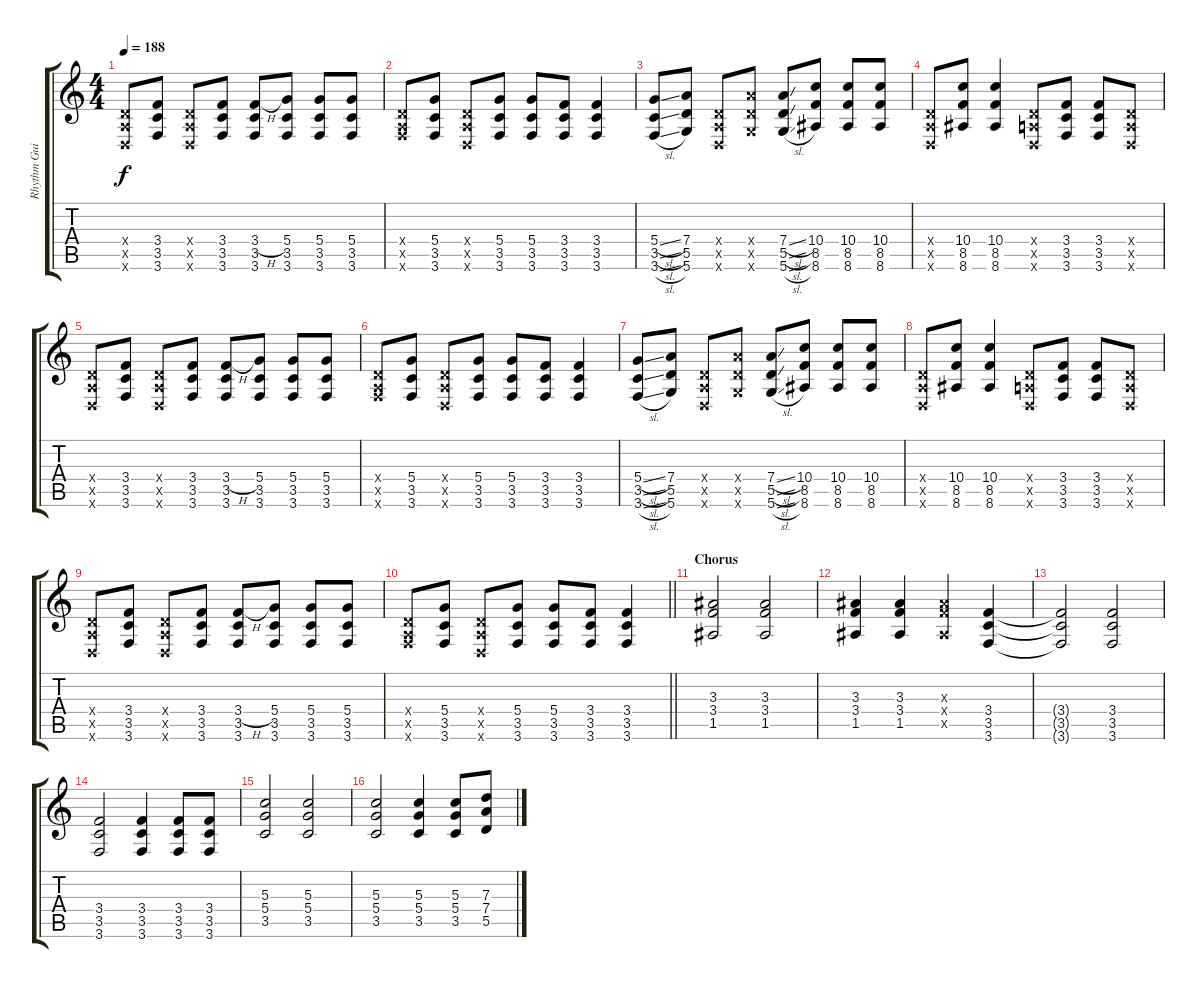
\track ("Rhythm Guitar" "Rhythm Gui") {instrument distortionguitar}
\staff {score tabs}
\tuning (E4 B3 G3 D3 A2 D2) {hide}
\ts (4 4)
\tempo 188
\clef g2
\ks c
(0.4{x} 0.5{x} 0.6{x}).8{dy f} (3.4 3.5 3.6).8 (0.4{x} 0.5{x} 0.6{x}).8 (3.4 3.5 3.6).8 (3.4{h} 3.5 3.6).8 (5.4 3.5 3.6).8 (5.4 3.5 3.6).8 (5.4 3.5 3.6).8 |
(0.4{x} 0.5{x} 3.6{x}).8 (5.4 3.5 3.6).8 (0.4{x} 0.5{x} 0.6{x}).8 (5.4 3.5 3.6).8 (5.4 3.5 3.6).8 (3.4 3.5 3.6).8 (3.4 3.5 3.6).4 |
(5.4{sl} 3.5{sl} 3.6{sl}).8 (7.4 5.5 5.6).8 (0.4{x} 0.5{x} 0.6{x}).8 (7.4{x} 5.5{x} 5.6{x}).8 (7.4{sl} 5.5{sl} 5.6{sl}).8 (10.4 8.5 8.6).8 (10.4 8.5 8.6).8 (10.4 8.5 8.6).8 |
(0.4{x} 0.5{x} 0.6{x}).8 (10.4 8.5 8.6).8 (10.4 8.5 8.6).4 (0.4{x} 0.5{x} 0.6{x}).8 (3.4 3.5 3.6).8 (3.4 3.5 3.6).8 (0.4{x} 0.5{x} 0.6{x}).8 |
(0.4{x} 0.5{x} 0.6{x}).8 (3.4 3.5 3.6).8 (0.4{x} 0.5{x} 0.6{x}).8 (3.4 3.5 3.6).8 (3.4{h} 3.5 3.6).8 (5.4 3.5 3.6).8 (5.4 3.5 3.6).8 (5.4 3.5 3.6).8 |
(0.4{x} 0.5{x} 3.6{x}).8 (5.4 3.5 3.6).8 (0.4{x} 0.5{x} 0.6{x}).8 (5.4 3.5 3.6).8 (5.4 3.5 3.6).8 (3.4 3.5 3.6).8 (3.4 3.5 3.6).4 |
(5.4{sl} 3.5{sl} 3.6{sl}).8 (7.4 5.5 5.6).8 (0.4{x} 0.5{x} 0.6{x}).8 (7.4{x} 5.5{x} 5.6{x}).8 (7.4{sl} 5.5{sl} 5.6{sl}).8 (10.4 8.5 8.6).8 (10.4 8.5 8.6).8 (10.4 8.5 8.6).8 |
(0.4{x} 0.5{x} 0.6{x}).8 (10.4 8.5 8.6).8 (10.4 8.5 8.6).4 (0.4{x} 0.5{x} 0.6{x}).8 (3.4 3.5 3.6).8 (3.4 3.5 3.6).8 (0.4{x} 0.5{x} 0.6{x}).8 |
(0.4{x} 0.5{x} 0.6{x}).8 (3.4 3.5 3.6).8 (0.4{x} 0.5{x} 0.6{x}).8 (3.4 3.5 3.6).8 (3.4{h} 3.5 3.6).8 (5.4 3.5 3.6).8 (5.4 3.5 3.6).8 (5.4 3.5 3.6).8 |
\barLineRight lightlight
(0.4{x} 0.5{x} 3.6{x}).8 (5.4 3.5 3.6).8 (0.4{x} 0.5{x} 0.6{x}).8 (5.4 3.5 3.6).8 (5.4 3.5 3.6).8 (3.4 3.5 3.6).8 (3.4 3.5 3.6).4 |
\section ("" "Chorus")
(3.3 3.4 1.5).2 (3.3 3.4 1.5).2 |
(3.3 3.4 1.5).4 (3.3 3.4 1.5).4 (3.3{x} 3.4{x} 1.5{x}).4 (3.4 3.5 3.6).4 |
(3.4{t} 3.5{t} 3.6{t}).2 (3.4 3.5 3.6).2 |
(3.4 3.5 3.6).2 (3.4 3.5 3.6).4 (3.4 3.5 3.6).8 (3.4 3.5 3.6).8 |
(5.3 5.4 3.5).2 (5.3 5.4 3.5).2 |
(5.3 5.4 3.5).2 (5.3 5.4 3.5).4 (5.3 5.4 3.5).8 (7.3 7.4 5.5).8
